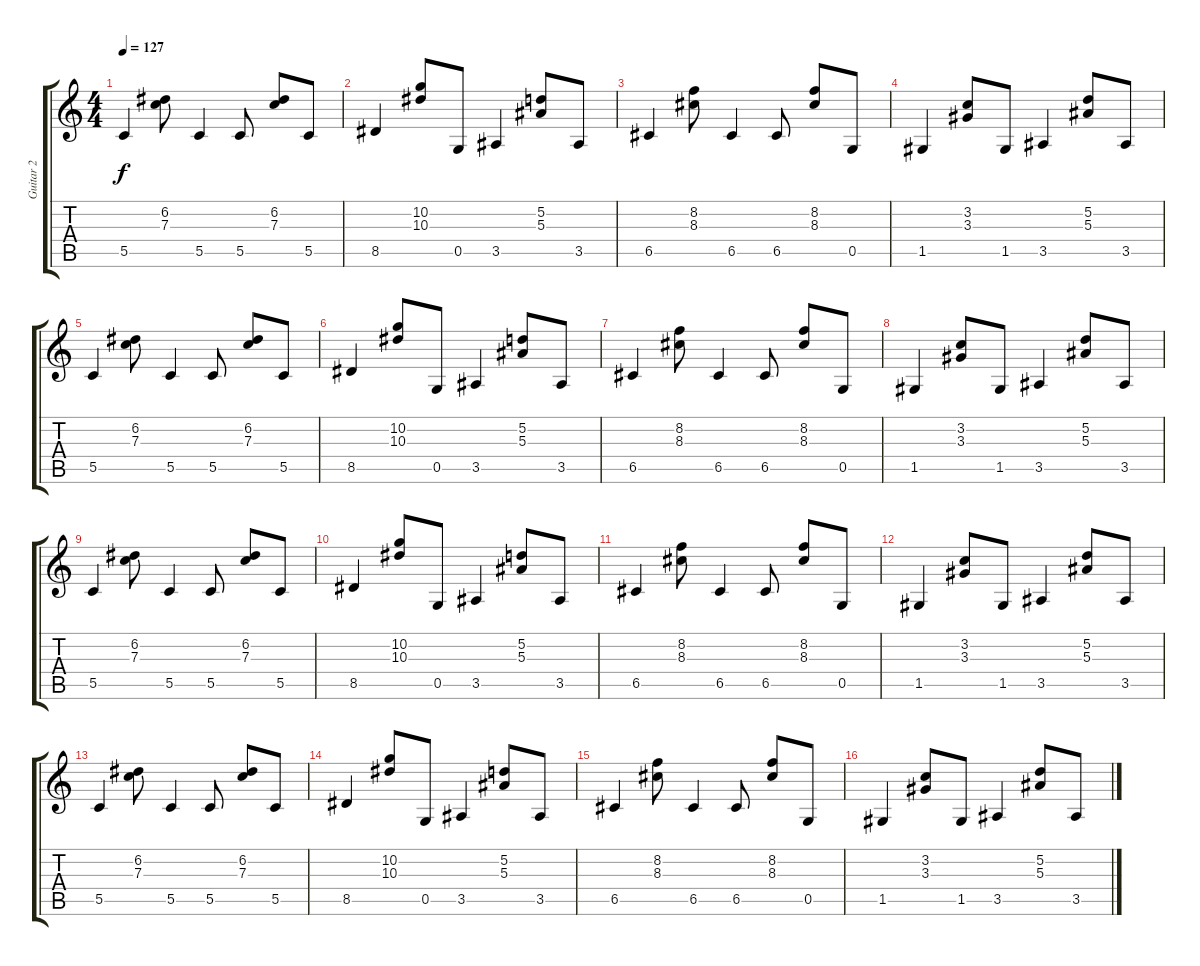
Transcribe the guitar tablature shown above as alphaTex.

\track ("Guitar 2" "Guitar 2") {instrument acousticguitarsteel}
\staff {score tabs}
\tuning (D4 A3 F3 C3 G2 C2) {hide}
\ts (4 4)
\tempo 127
\clef g2
\ks c
5.5.4{dy f instrument acousticguitarsteel} (6.2 7.3).8 5.5.4 5.5.8 (6.2 7.3).8 5.5.8 |
8.5.4 (10.2 10.3).8 0.5.8 3.5.4 (5.2 5.3).8 3.5.8 |
6.5.4 (8.2 8.3).8 6.5.4 6.5.8 (8.2 8.3).8 0.5.8 |
1.5.4 (3.2 3.3).8 1.5.8 3.5.4 (5.2 5.3).8 3.5.8 |
5.5.4 (6.2 7.3).8 5.5.4 5.5.8 (6.2 7.3).8 5.5.8 |
8.5.4 (10.2 10.3).8 0.5.8 3.5.4 (5.2 5.3).8 3.5.8 |
6.5.4 (8.2 8.3).8 6.5.4 6.5.8 (8.2 8.3).8 0.5.8 |
1.5.4 (3.2 3.3).8 1.5.8 3.5.4 (5.2 5.3).8 3.5.8 |
5.5.4 (6.2 7.3).8 5.5.4 5.5.8 (6.2 7.3).8 5.5.8 |
8.5.4 (10.2 10.3).8 0.5.8 3.5.4 (5.2 5.3).8 3.5.8 |
6.5.4 (8.2 8.3).8 6.5.4 6.5.8 (8.2 8.3).8 0.5.8 |
1.5.4 (3.2 3.3).8 1.5.8 3.5.4 (5.2 5.3).8 3.5.8 |
5.5.4 (6.2 7.3).8 5.5.4 5.5.8 (6.2 7.3).8 5.5.8 |
8.5.4 (10.2 10.3).8 0.5.8 3.5.4 (5.2 5.3).8 3.5.8 |
6.5.4 (8.2 8.3).8 6.5.4 6.5.8 (8.2 8.3).8 0.5.8 |
1.5.4 (3.2 3.3).8 1.5.8 3.5.4 (5.2 5.3).8 3.5.8
